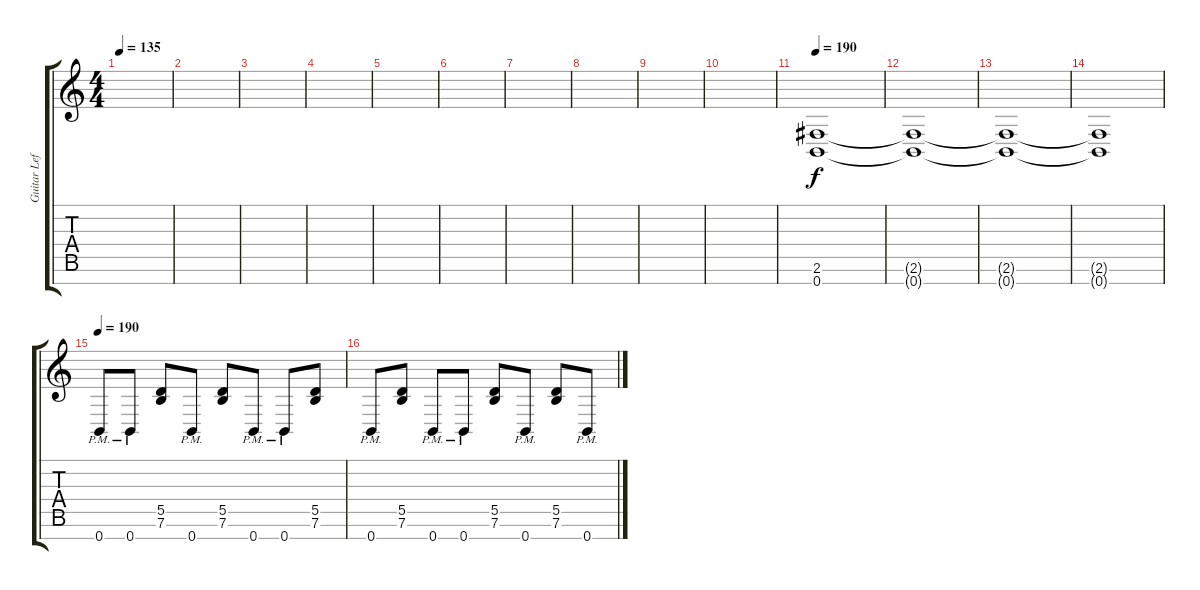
\track ("Guitar Left" "Guitar Lef") {instrument distortionguitar}
\staff {score tabs}
\tuning (E4 B3 G3 D3 A2 E2 B1) {hide}
\ts (4 4)
\tempo 135
\clef g2
\ks c
|
|
|
|
|
|
|
|
|
|
\tempo 190
(2.6 0.7).1{volume 16} |
(2.6{t} 0.7{t}).1 |
(2.6{t} 0.7{t}).1 |
(2.6{t} 0.7{t}).1 |
\tempo 190
0.7{pm}.8{volume 16} 0.7{pm}.8 (5.5 7.6).8 0.7{pm}.8 (5.5 7.6).8 0.7{pm}.8 0.7{pm}.8 (5.5 7.6).8 |
0.7{pm}.8 (5.5 7.6).8 0.7{pm}.8 0.7{pm}.8 (5.5 7.6).8 0.7{pm}.8 (5.5 7.6).8 0.7{pm}.8
